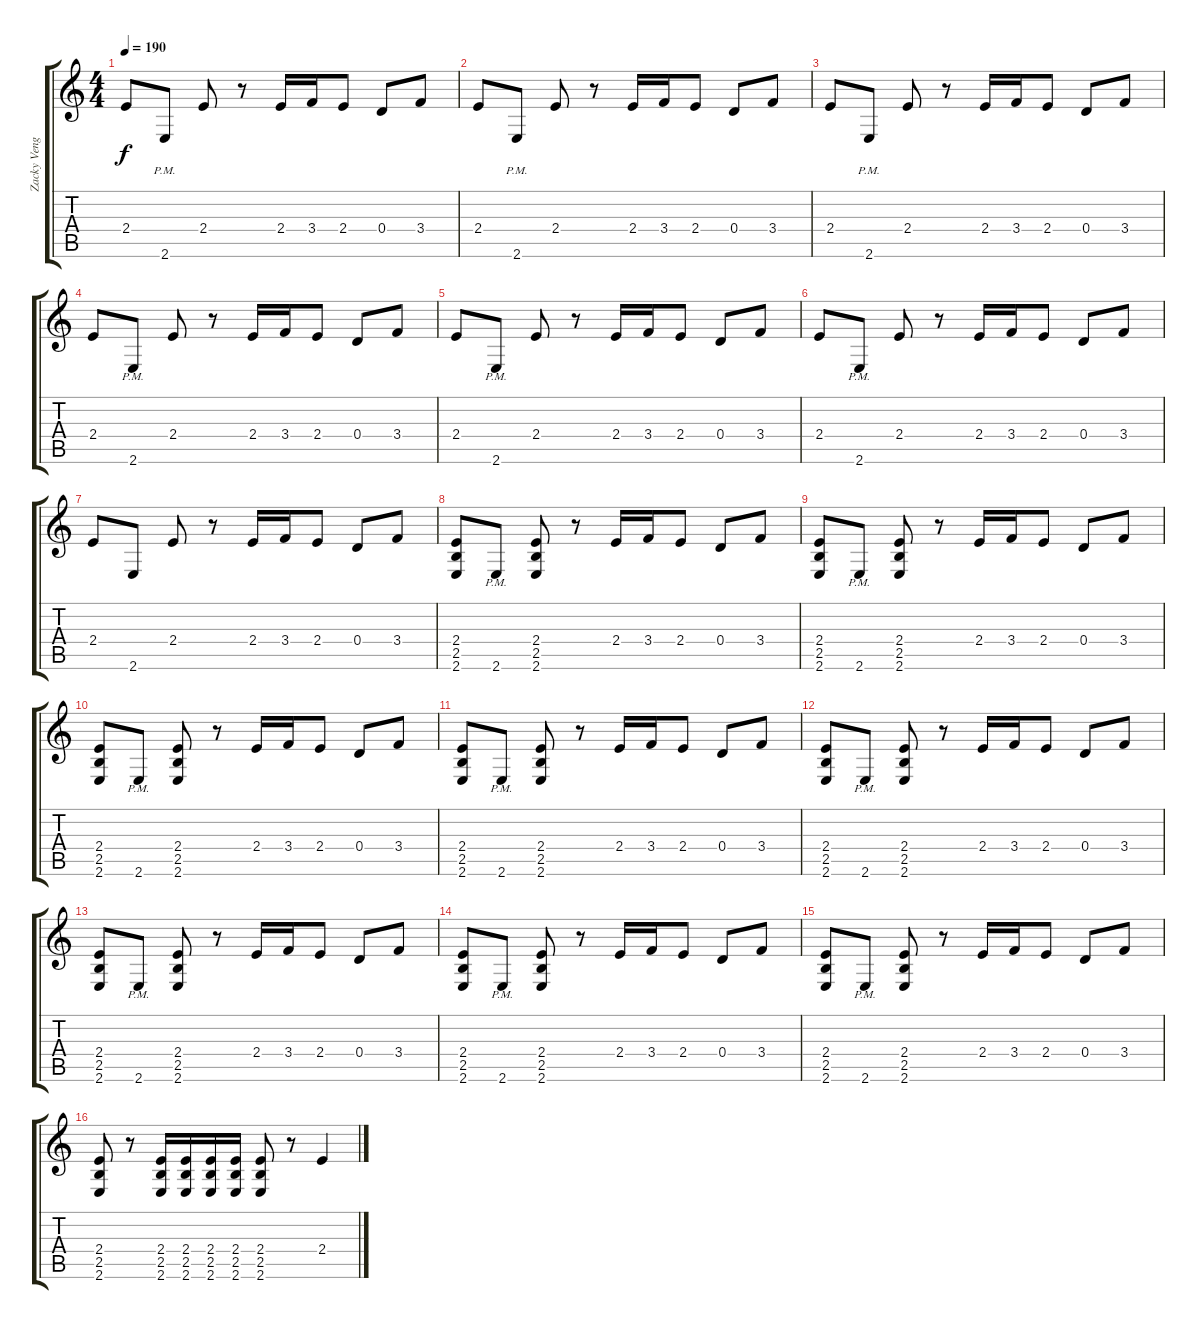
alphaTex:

\track ("Zacky Vengeance" "Zacky Veng") {instrument distortionguitar}
\staff {score tabs}
\tuning (E4 B3 G3 D3 A2 D2) {hide}
\ts (4 4)
\tempo 190
\clef g2
\ks c
2.4.8{dy f instrument distortionguitar} 2.6{pm}.8 2.4.8 r.8 2.4.16 3.4.16 2.4.8 0.4.8 3.4.8 |
2.4.8{instrument distortionguitar} 2.6{pm}.8 2.4.8 r.8 2.4.16 3.4.16 2.4.8 0.4.8 3.4.8 |
2.4.8{instrument distortionguitar} 2.6{pm}.8 2.4.8 r.8 2.4.16 3.4.16 2.4.8 0.4.8 3.4.8 |
2.4.8{instrument distortionguitar} 2.6{pm}.8 2.4.8 r.8 2.4.16 3.4.16 2.4.8 0.4.8 3.4.8 |
2.4.8{instrument distortionguitar} 2.6{pm}.8 2.4.8 r.8 2.4.16 3.4.16 2.4.8 0.4.8 3.4.8 |
2.4.8{instrument distortionguitar} 2.6{pm}.8 2.4.8 r.8 2.4.16 3.4.16 2.4.8 0.4.8 3.4.8 |
2.4.8{instrument distortionguitar} 2.6.8 2.4.8 r.8 2.4.16 3.4.16 2.4.8 0.4.8 3.4.8 |
(2.4 2.5 2.6).8{instrument distortionguitar} 2.6{pm}.8 (2.4 2.5 2.6).8 r.8 2.4.16 3.4.16 2.4.8 0.4.8 3.4.8 |
(2.4 2.5 2.6).8{instrument distortionguitar} 2.6{pm}.8 (2.4 2.5 2.6).8 r.8 2.4.16 3.4.16 2.4.8 0.4.8 3.4.8 |
(2.4 2.5 2.6).8{instrument distortionguitar} 2.6{pm}.8 (2.4 2.5 2.6).8 r.8 2.4.16 3.4.16 2.4.8 0.4.8 3.4.8 |
(2.4 2.5 2.6).8{instrument distortionguitar} 2.6{pm}.8 (2.4 2.5 2.6).8 r.8 2.4.16 3.4.16 2.4.8 0.4.8 3.4.8 |
(2.4 2.5 2.6).8{instrument distortionguitar} 2.6{pm}.8 (2.4 2.5 2.6).8 r.8 2.4.16 3.4.16 2.4.8 0.4.8 3.4.8 |
(2.4 2.5 2.6).8{instrument distortionguitar} 2.6{pm}.8 (2.4 2.5 2.6).8 r.8 2.4.16 3.4.16 2.4.8 0.4.8 3.4.8 |
(2.4 2.5 2.6).8{instrument distortionguitar} 2.6{pm}.8 (2.4 2.5 2.6).8 r.8 2.4.16 3.4.16 2.4.8 0.4.8 3.4.8 |
(2.4 2.5 2.6).8{instrument distortionguitar} 2.6{pm}.8 (2.4 2.5 2.6).8 r.8 2.4.16 3.4.16 2.4.8 0.4.8 3.4.8 |
(2.4 2.5 2.6).8 r.8 (2.4 2.5 2.6).16 (2.4 2.5 2.6).16 (2.4 2.5 2.6).16 (2.4 2.5 2.6).16 (2.4 2.5 2.6).8 r.8 2.4.4
